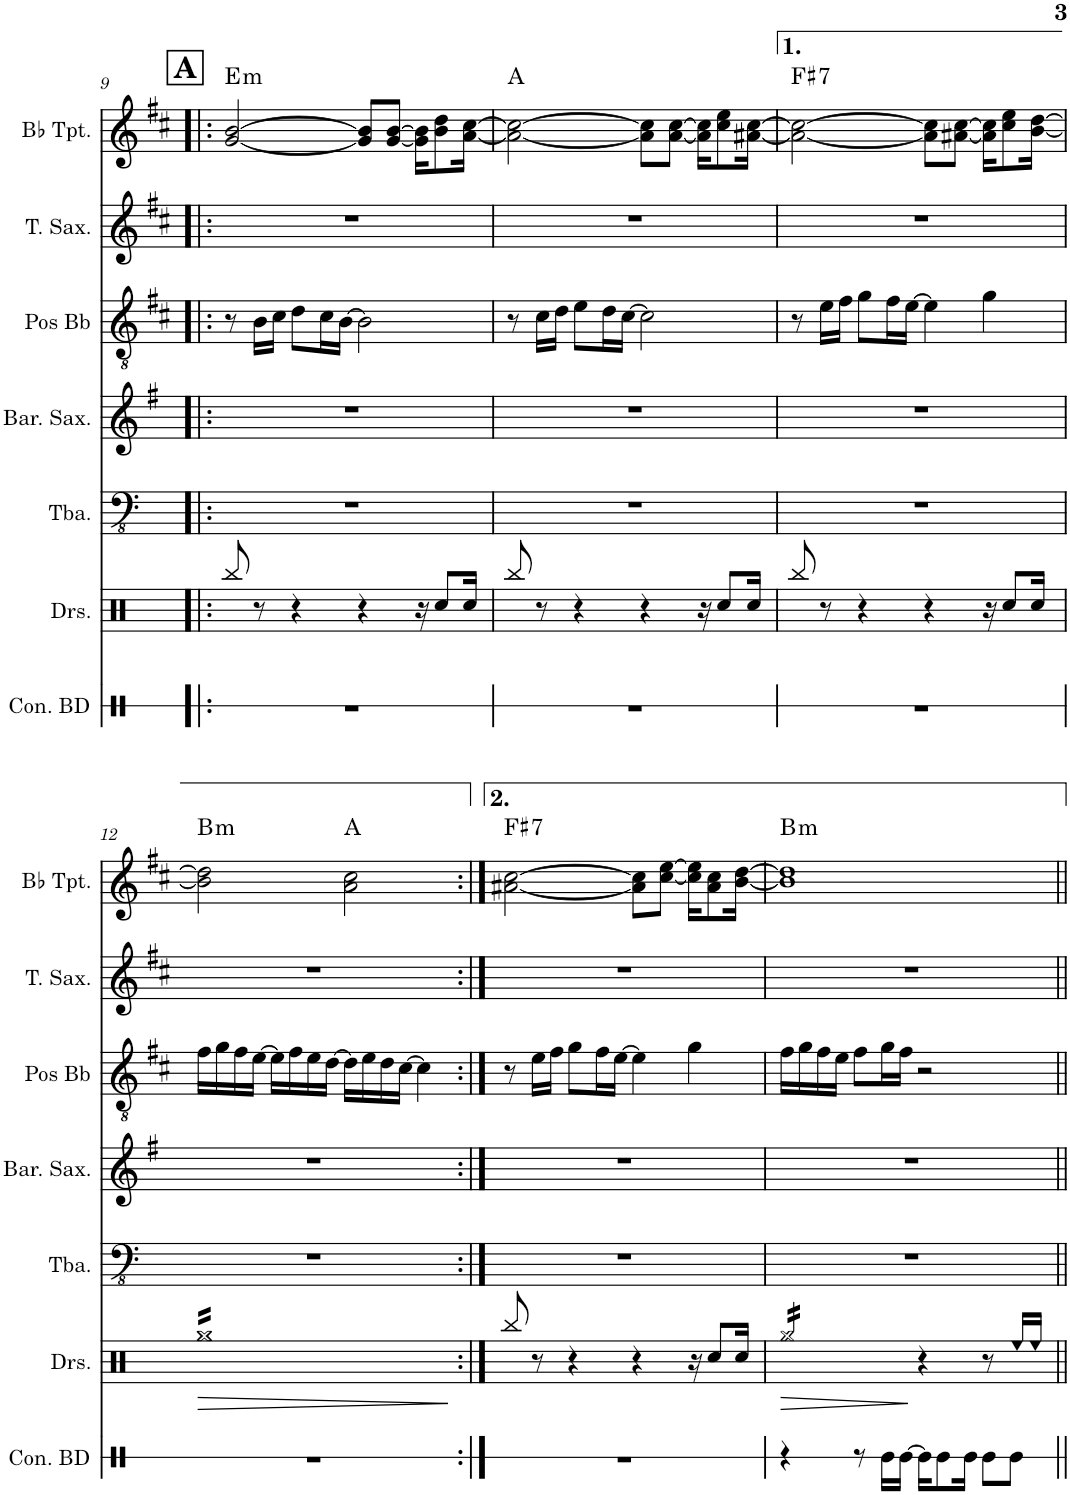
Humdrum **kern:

**kern	**kern	**dynam	**kern	**kern	**kern	**kern	**kern	**harte
*part7	*part6	*part6	*part5	*part4	*part3	*part2	*part1	*part1
*staff7	*staff6	*staff6	*staff5	*staff4	*staff3	*staff2	*staff1	*
*I"Concert Bass Drum	*I"Drumset	*	*I"Tuba	*I"Baritone Saxophone	*I"Posaune Bb	*I"Tenor Saxophone	*I"Bb Trumpet	*
*I'Con. BD	*I'Drs.	*	*I'Tba.	*I'Bar. Sax.	*I'Pos Bb	*I'T. Sax.	*I'Bb Tpt.	*
!!LO:PB:g=z
*clefX	*clefX	*	*clefFv4	*clefG2	*clefGv2	*clefG2	*clefG2	*
*	*	*	*	*Trd12c21	*Trd1c2	*Trd8c14	*Trd1c2	*
*k[]	*k[]	*	*k[]	*k[f#]	*k[f#c#]	*k[f#c#]	*k[f#c#]	*
*M4/4	*M4/4	*	*M4/4	*M4/4	*M4/4	*M4/4	*M4/4	*
!!LO:REH:place=s1:a:B:cj:fs=14:t=A
=9!|:	=9!|:	=9!|:	=9!|:	=9!|:	=9!|:	=9!|:	=9!|:	=9!|:
!	!	!	!	!	!	!	!	!LO:H:kt=m
1r	8Rbb/	.	1r	1r	8r	1r	[2g/ [2b/	E:min
.	8r	.	.	.	16B\LL	.	.	.
.	.	.	.	.	16c#\JJ	.	.	.
.	4r	.	.	.	8d\L	.	.	.
.	.	.	.	.	16c#\L	.	.	.
.	.	.	.	.	[16B\JJ	.	.	.
.	4r	.	.	.	2B\]	.	8g/] 8b/]L	.
.	.	.	.	.	.	.	[8g/ [8b/J	.
.	16r	.	.	.	.	.	16g\] 16b\]KL	.
.	8Rcc/L	.	.	.	.	.	8b\ 8dd\	.
.	16Rcc/Jk	.	.	.	.	.	[16a\ [16cc#\Jk	.
=10	=10	=10	=10	=10	=10	=10	=10	=10
1r	8Rbb/	.	1r	1r	8r	1r	2a\_ 2cc#\_	A:maj
.	8r	.	.	.	16c#\LL	.	.	.
.	.	.	.	.	16d\JJ	.	.	.
.	4r	.	.	.	8e\L	.	.	.
.	.	.	.	.	16d\L	.	.	.
.	.	.	.	.	[16c#\JJ	.	.	.
.	4r	.	.	.	2c#\]	.	8a\] 8cc#\]L	.
.	.	.	.	.	.	.	[8a\ [8cc#\J	.
.	16r	.	.	.	.	.	16a\] 16cc#\]KL	.
.	8Rcc/L	.	.	.	.	.	8cc#\ 8ee\	.
.	16Rcc/Jk	.	.	.	.	.	[16a#X\ [16cc#\Jk	.
=11	=11	=11	=11	=11	=11	=11	=11	=11
!	!	!	!	!	!	!	!	!LO:H:kt=7
1r	8Rbb/	.	1r	1r	8r	1r	2a#\_ 2cc#\_	F#:7
.	8r	.	.	.	16e\LL	.	.	.
.	.	.	.	.	16f#\JJ	.	.	.
.	4r	.	.	.	8g\L	.	.	.
.	.	.	.	.	16f#\L	.	.	.
.	.	.	.	.	[16e\JJ	.	.	.
.	4r	.	.	.	4e\]	.	8a#\] 8cc#\]L	.
.	.	.	.	.	.	.	[8a#X\ [8cc#\J	.
.	16r	.	.	.	4g\	.	16a#\] 16cc#\]KL	.
.	8Rcc/L	.	.	.	.	.	8cc#\ 8ee\	.
.	16Rcc/Jk	.	.	.	.	.	[16b\ [16dd\Jk	.
!!LO:LB:g=z
=12	=12	=12	=12	=12	=12	=12	=12	=12
!	!	!LO:HP:b	!	!	!	!	!	!LO:H:kt=m
*	*tremolo	*	*	*	*	*	*	*
1r	16RggLL	>	1r	1r	16f#\LL	1r	2b\] 2dd\]	B:min
.	16Rgg	.	.	.	16g\	.	.	.
.	16Rgg	.	.	.	16f#\	.	.	.
.	16Rgg	.	.	.	[16e\JJ	.	.	.
.	16Rgg	.	.	.	16e\LL]	.	.	.
.	16Rgg	.	.	.	16f#\	.	.	.
.	16Rgg	.	.	.	16e\	.	.	.
.	16Rgg	.	.	.	[16d\JJ	.	.	.
.	16Rgg	.	.	.	16d\LL]	.	2a\ 2cc#\	A:maj
.	16Rgg	.	.	.	16e\	.	.	.
.	16Rgg	.	.	.	16d\	.	.	.
.	16Rgg	.	.	.	[16c#\JJ	.	.	.
.	16Rgg	.	.	.	4c#\]	.	.	.
.	16Rgg	.	.	.	.	.	.	.
.	16Rgg	.	.	.	.	.	.	.
.	16RggJJ	.	.	.	.	.	.	.
*	*Xtremolo	*	*	*	*	*	*	*
.	.	]	.	.	.	.	.	.
=13:|!	=13:|!	=13:|!	=13:|!	=13:|!	=13:|!	=13:|!	=13:|!	=13:|!
!	!	!	!	!	!	!	!	!LO:H:kt=7
1r	8Rbb/	.	1r	1r	8r	1r	[2a#X\ [2cc#\	F#:7
.	8r	.	.	.	16e\LL	.	.	.
.	.	.	.	.	16f#\JJ	.	.	.
.	4r	.	.	.	8g\L	.	.	.
.	.	.	.	.	16f#\L	.	.	.
.	.	.	.	.	[16e\JJ	.	.	.
.	4r	.	.	.	4e\]	.	8a#\] 8cc#\]L	.
.	.	.	.	.	.	.	[8cc#\ [8ee\J	.
.	16r	.	.	.	4g\	.	16cc#\] 16ee\]KL	.
.	8Rcc/L	.	.	.	.	.	8a#\ 8cc#\	.
.	16Rcc/Jk	.	.	.	.	.	[16b\ [16dd\Jk	.
=14	=14	=14	=14	=14	=14	=14	=14	=14
!	!	!LO:HP:b	!	!	!	!	!	!LO:H:kt=m
*	*tremolo	*	*	*	*	*	*	*
4r	16Rgg/LL	>	1r	1r	16f#\LL	1r	1b] 1dd]	B:min
.	16Rgg/	.	.	.	16g\	.	.	.
.	16Rgg/	.	.	.	16f#\	.	.	.
.	16Rgg/	.	.	.	16e\JJ	.	.	.
8r	16Rgg/	.	.	.	8f#\L	.	.	.
.	16Rgg/	.	.	.	.	.	.	.
16Re\LL	16Rgg/	.	.	.	16g\L	.	.	.
[16Re\JJ	16Rgg/JJ	.	.	.	16f#\JJ	.	.	.
*	*Xtremolo	*	*	*	*	*	*	*
16Re\KL]	4r	]	.	.	2r	.	.	.
8Re\	.	.	.	.	.	.	.	.
16Re\Jk	.	.	.	.	.	.	.	.
8Re\L	8r	.	.	.	.	.	.	.
8Re\J	16Ree/LL	.	.	.	.	.	.	.
.	16Ree/JJ	.	.	.	.	.	.	.
=||	=||	=||	=||	=||	=||	=||	=||	=||
*-	*-	*-	*-	*-	*-	*-	*-	*-
